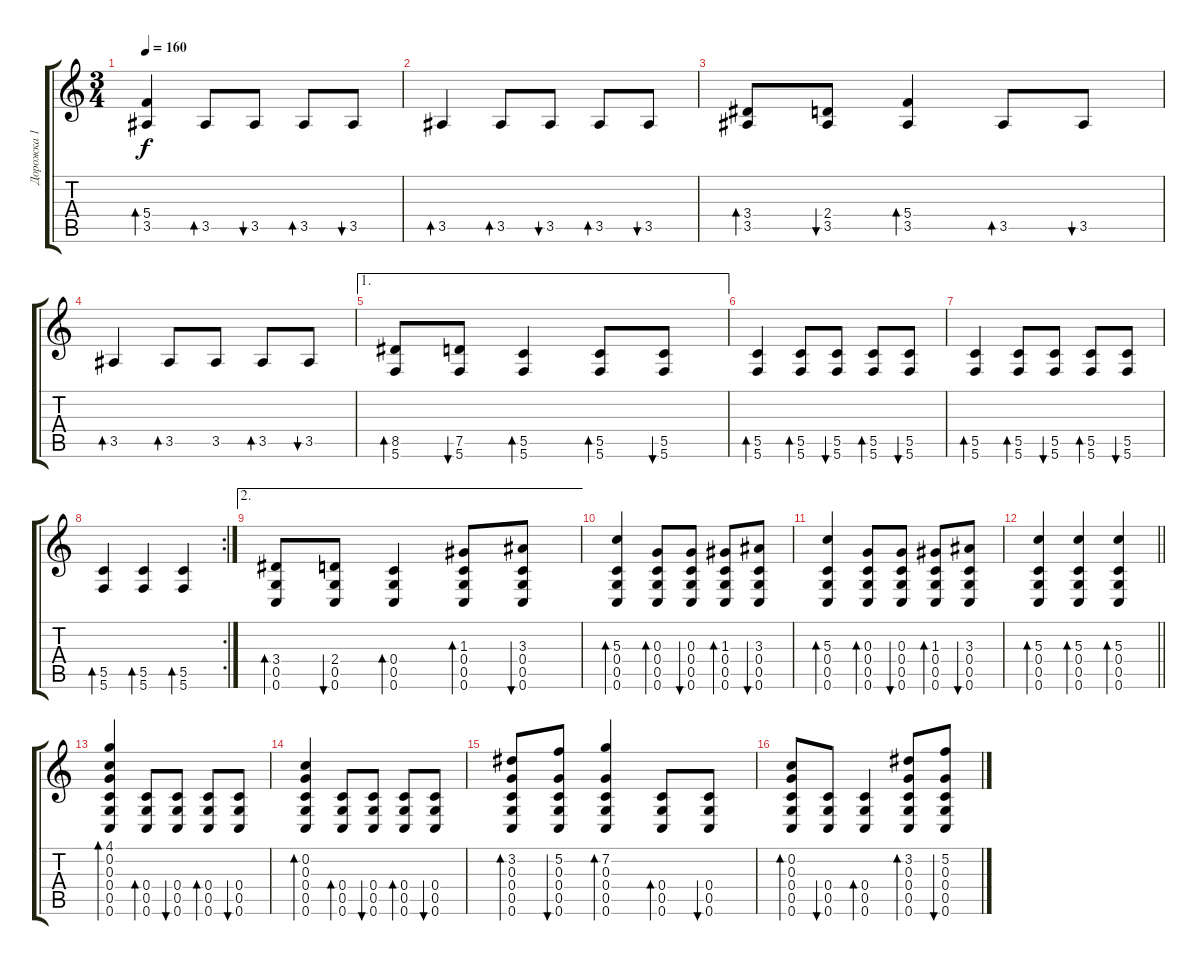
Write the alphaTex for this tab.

\track ("Дорожка 1" "Дорожка 1") {instrument acousticguitarsteel}
\staff {score tabs}
\tuning (Eb4 C4 G3 C3 G2 C2) {hide}
\ts (3 4)
\tempo 160
\clef g2
\ks c
(5.4 3.5).4{bd 60 dy f} 3.5.8{bd 60} 3.5.8{bu 60} 3.5.8{bd 60} 3.5.8{bu 60} |
3.5.4{bd 60} 3.5.8{bd 60} 3.5.8{bu 60} 3.5.8{bd 60} 3.5.8{bu 60} |
(3.4 3.5).8{bd 60} (2.4 3.5).8{bu 60} (5.4 3.5).4{bd 60} 3.5.8{bd 60} 3.5.8{bu 60} |
3.5.4{bd 60} 3.5.8{bd 60} 3.5.8 3.5.8{bd 60} 3.5.8{bu 60} |
\ae 1
(8.5 5.6).8{bd 60} (7.5 5.6).8{bu 60} (5.5 5.6).4{bd 60} (5.5 5.6).8{bd 60} (5.5 5.6).8{bu 60} |
(5.5 5.6).4{bd 60} (5.5 5.6).8{bd 60} (5.5 5.6).8{bu 60} (5.5 5.6).8{bd 60} (5.5 5.6).8{bu 60} |
(5.5 5.6).4{bd 60} (5.5 5.6).8{bd 60} (5.5 5.6).8{bu 60} (5.5 5.6).8{bd 60} (5.5 5.6).8{bu 60} |
\rc 2
(5.5 5.6).4{bd 60} (5.5 5.6).4{bd 60} (5.5 5.6).4{bd 60} |
\ae 2
(3.4 0.5 0.6).8{bd 60} (2.4 0.5 0.6).8{bu 60} (0.4 0.5 0.6).4{bd 60} (1.3 0.4 0.5 0.6).8{bd 60} (3.3 0.4 0.5 0.6).8{bu 60} |
(5.3 0.4 0.5 0.6).4{bd 60} (0.3 0.4 0.5 0.6).8{bd 60} (0.3 0.4 0.5 0.6).8{bu 60} (1.3 0.4 0.5 0.6).8{bd 60} (3.3 0.4 0.5 0.6).8{bu 60} |
(5.3 0.4 0.5 0.6).4{bd 60} (0.3 0.4 0.5 0.6).8{bd 60} (0.3 0.4 0.5 0.6).8{bu 60} (1.3 0.4 0.5 0.6).8{bd 60} (3.3 0.4 0.5 0.6).8{bu 60} |
\barLineRight lightlight
(5.3 0.4 0.5 0.6).4{bd 60} (5.3 0.4 0.5 0.6).4{bd 60} (5.3 0.4 0.5 0.6).4{bd 60} |
(4.1 0.2 0.3 0.4 0.5 0.6).4{bd 60} (0.4 0.5 0.6).8{bd 60} (0.4 0.5 0.6).8{bu 60} (0.4 0.5 0.6).8{bd 60} (0.4 0.5 0.6).8{bu 60} |
(0.2 0.3 0.4 0.5 0.6).4{bd 60} (0.4 0.5 0.6).8{bd 60} (0.4 0.5 0.6).8{bu 60} (0.4 0.5 0.6).8{bd 60} (0.4 0.5 0.6).8{bu 60} |
(3.2 0.3 0.4 0.5 0.6).8{bd 60} (5.2 0.3 0.4 0.5 0.6).8{bu 60} (7.2 0.3 0.4 0.5 0.6).4{bd 60} (0.4 0.5 0.6).8{bd 60} (0.4 0.5 0.6).8{bu 60} |
(0.2 0.3 0.4 0.5 0.6).8{bd 60} (0.4 0.5 0.6).8{bu 60} (0.4 0.5 0.6).4{bd 60} (3.2 0.3 0.4 0.5 0.6).8{bd 60} (5.2 0.3 0.4 0.5 0.6).8{bu 60}
